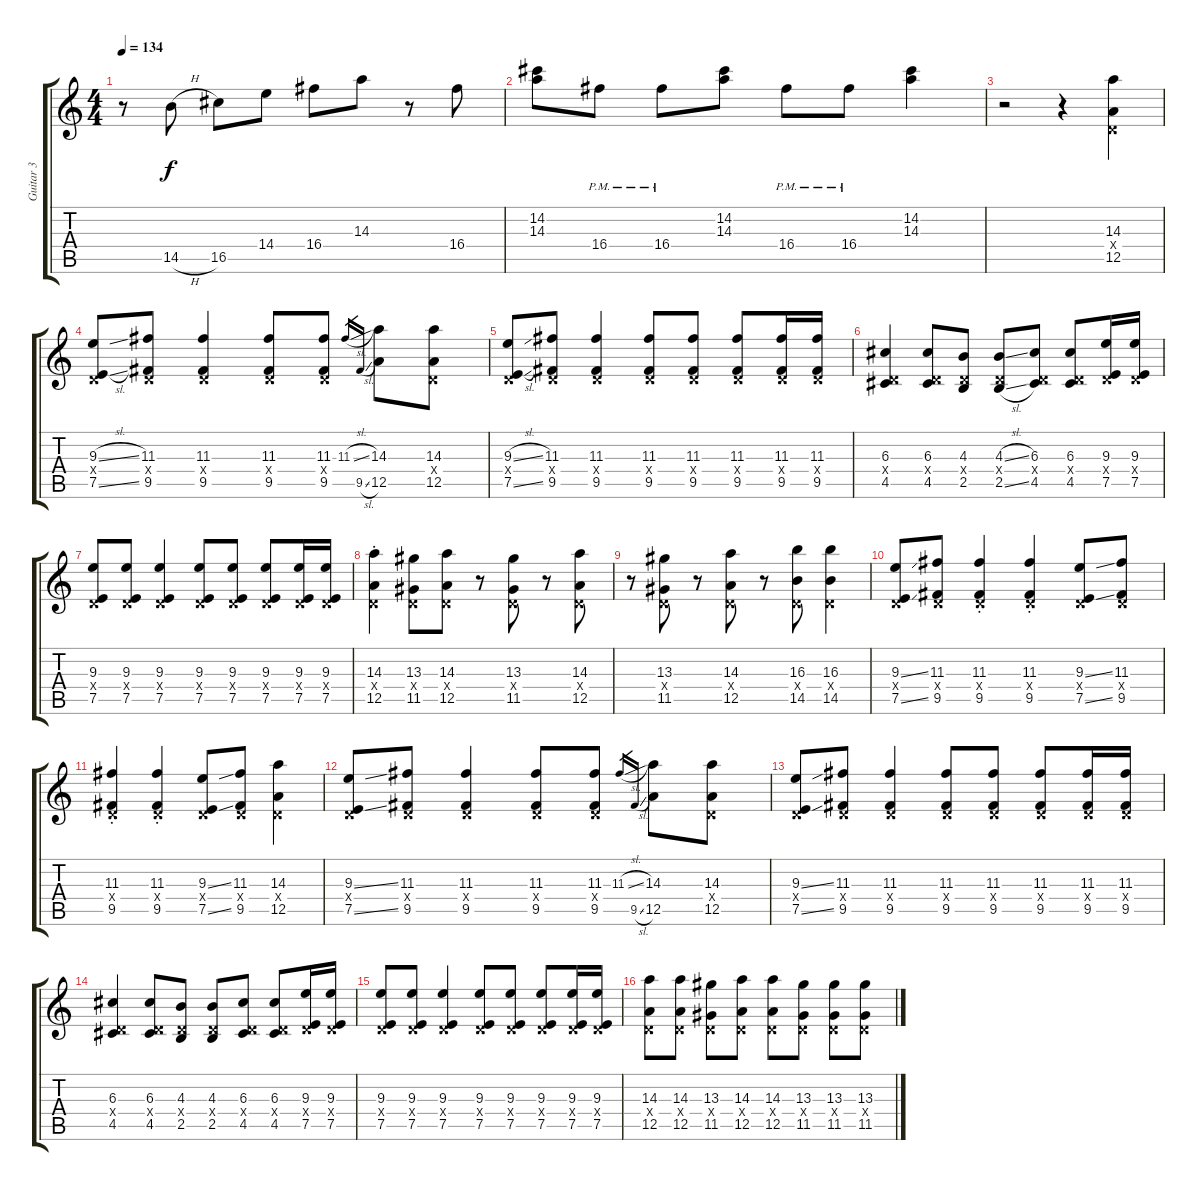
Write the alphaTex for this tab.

\track ("Guitar 3" "Guitar 3") {instrument distortionguitar}
\staff {score tabs}
\tuning (E4 B3 G3 D3 A2 E2) {hide}
\ts (4 4)
\tempo 134
\clef g2
\ks c
r.8{dy f} 14.5{h}.8 16.5.8 14.4.8 16.4.8 14.3.8 r.8 16.4.8 |
(14.2 14.3).8 16.4{pm}.8 16.4{pm}.8 (14.2 14.3).8 16.4{pm}.8 16.4{pm}.8 (14.2 14.3).4 |
r.2 r.4 (14.3 0.4{x} 12.5).4 |
(9.3{sl} 0.4{x} 7.5{sl}).8 (11.3 0.4{x} 9.5).8 (11.3 0.4{x} 9.5).4 (11.3 0.4{x} 9.5).8 (11.3 0.4{x} 9.5).8 11.3{sl}.16{gr} 9.5{sl}.16{gr} (14.3 12.5).8 (14.3 0.4{x} 12.5).8 |
(9.3{sl} 0.4{x} 7.5{sl}).8 (11.3 0.4{x} 9.5).8 (11.3 0.4{x} 9.5).4 (11.3 0.4{x} 9.5).8 (11.3 0.4{x} 9.5).8 (11.3 0.4{x} 9.5).8 (11.3 0.4{x} 9.5).16 (11.3 0.4{x} 9.5).16 |
(6.3 0.4{x} 4.5).4 (6.3 0.4{x} 4.5).8 (4.3 0.4{x} 2.5).8 (4.3{sl} 0.4{x} 2.5{sl}).8 (6.3 0.4{x} 4.5).8 (6.3 0.4{x} 4.5).8 (9.3 0.4{x} 7.5).16 (9.3 0.4{x} 7.5).16 |
(9.3 0.4{x} 7.5).8 (9.3 0.4{x} 7.5).8 (9.3 0.4{x} 7.5).4 (9.3 0.4{x} 7.5).8 (9.3 0.4{x} 7.5).8 (9.3 0.4{x} 7.5).8 (9.3 0.4{x} 7.5).16 (9.3 0.4{x} 7.5).16 |
(14.3{st} 0.4{x} 12.5{st}).4 (13.3 0.4{x} 11.5).8 (14.3 0.4{x} 12.5).8 r.8 (13.3 0.4{x} 11.5).8 r.8 (14.3 0.4{x} 12.5).8 |
r.8 (13.3 0.4{x} 11.5).8 r.8 (14.3 0.4{x} 12.5).8 r.8 (16.3 0.4{x} 14.5).8 (16.3 0.4{x} 14.5).4 |
(9.3{ss} 0.4{x} 7.5{ss}).8 (11.3 0.4{x} 9.5).8 (11.3{st} 0.4{x} 9.5).4 (11.3{st} 0.4{x} 9.5{st}).4 (9.3{ss} 0.4{x} 7.5{ss}).8 (11.3 0.4{x} 9.5).8 |
(11.3{st} 0.4{x} 9.5{st}).4 (11.3{st} 0.4{x} 9.5{st}).4 (9.3{ss} 0.4{x} 7.5{ss}).8 (11.3 0.4{x} 9.5).8 (14.3 0.4{x} 12.5).4 |
(9.3{ss} 0.4{x} 7.5{ss}).8 (11.3 0.4{x} 9.5).8 (11.3 0.4{x} 9.5).4 (11.3 0.4{x} 9.5).8 (11.3 0.4{x} 9.5).8 11.3{sl}.16{gr} 9.5{sl}.16{gr} (14.3 12.5).8 (14.3 0.4{x} 12.5).8 |
(9.3{ss} 0.4{x} 7.5{ss}).8 (11.3 0.4{x} 9.5).8 (11.3 0.4{x} 9.5).4 (11.3 0.4{x} 9.5).8 (11.3 0.4{x} 9.5).8 (11.3 0.4{x} 9.5).8 (11.3 0.4{x} 9.5).16 (11.3 0.4{x} 9.5).16 |
(6.3 0.4{x} 4.5).4 (6.3 0.4{x} 4.5).8 (4.3 0.4{x} 2.5).8 (4.3 0.4{x} 2.5).8 (6.3 0.4{x} 4.5).8 (6.3 0.4{x} 4.5).8 (9.3 0.4{x} 7.5).16 (9.3 0.4{x} 7.5).16 |
(9.3 0.4{x} 7.5).8 (9.3 0.4{x} 7.5).8 (9.3 0.4{x} 7.5).4 (9.3 0.4{x} 7.5).8 (9.3 0.4{x} 7.5).8 (9.3 0.4{x} 7.5).8 (9.3 0.4{x} 7.5).16 (9.3 0.4{x} 7.5).16 |
(14.3 0.4{x} 12.5).8 (14.3 0.4{x} 12.5).8 (13.3 0.4{x} 11.5).8 (14.3 0.4{x} 12.5).8 (14.3 0.4{x} 12.5).8 (13.3 0.4{x} 11.5).8 (13.3 0.4{x} 11.5).8 (13.3 0.4{x} 11.5).8
